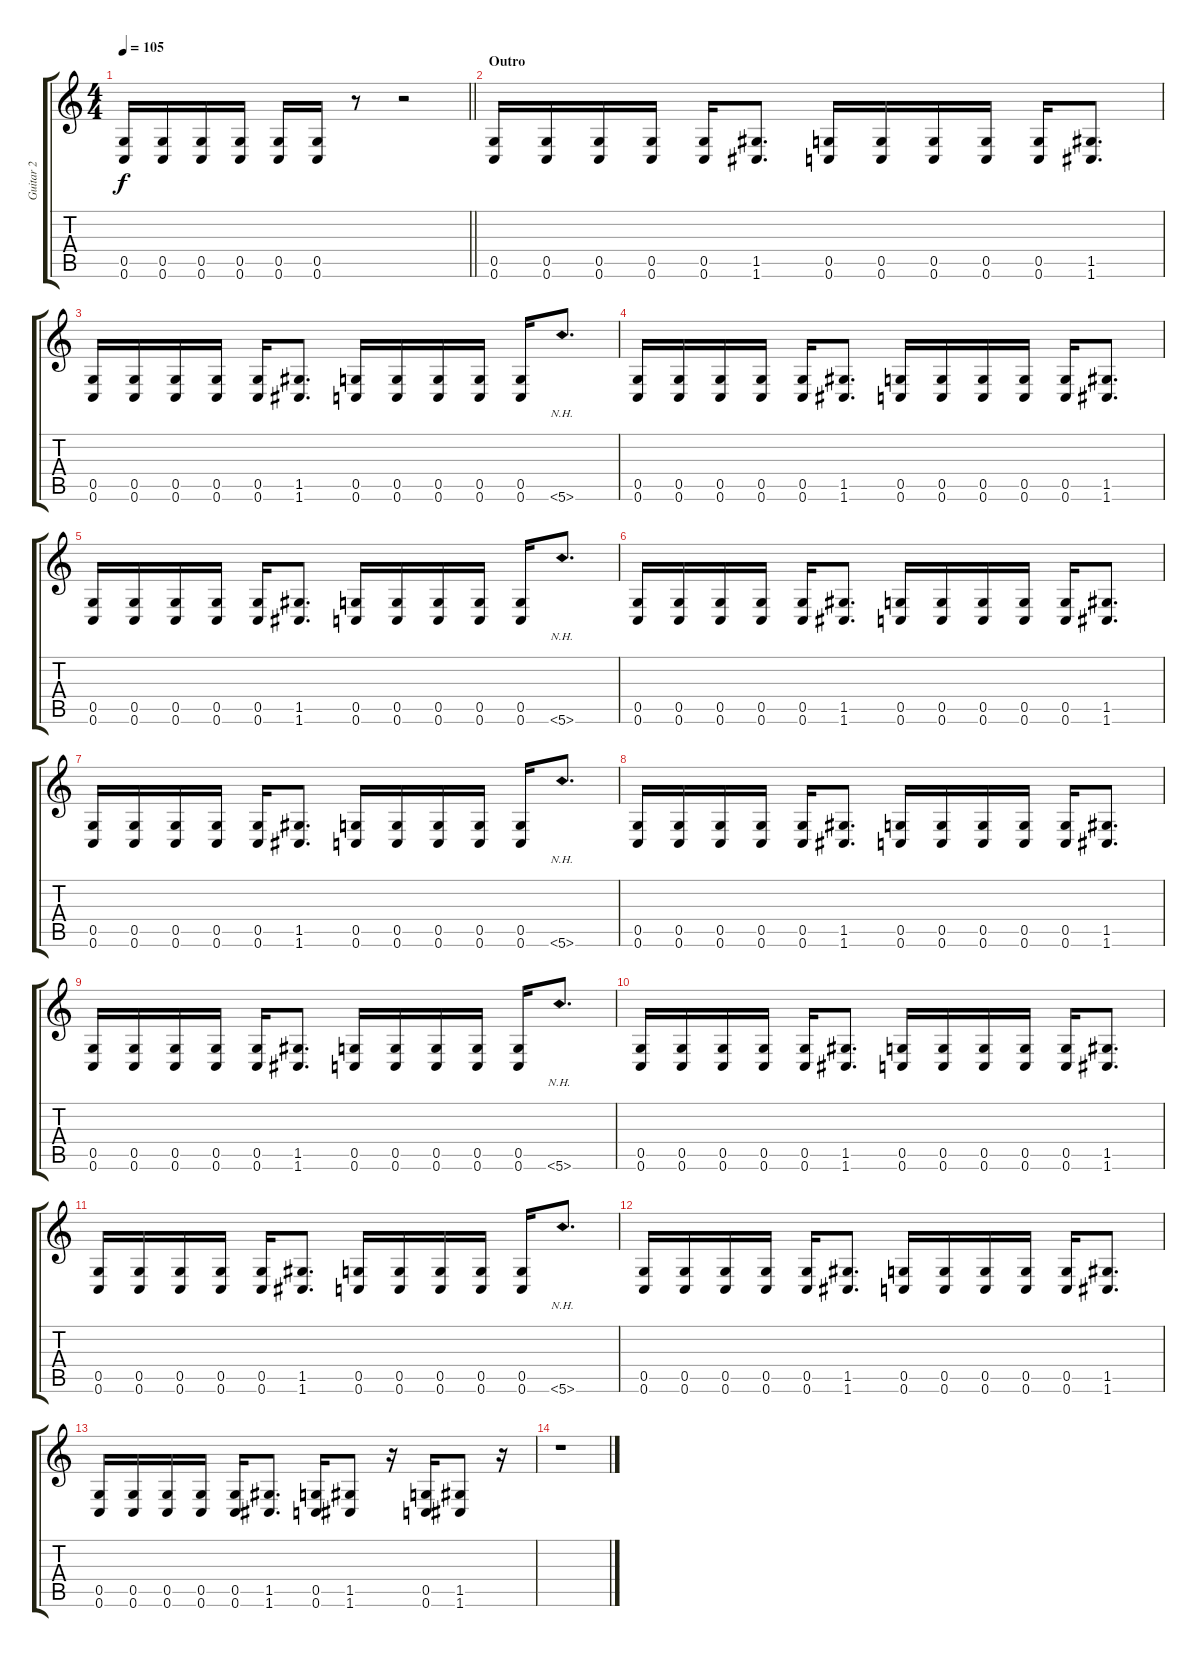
\track ("Guitar 2" "Guitar 2") {instrument distortionguitar}
\staff {score tabs}
\tuning (D4 A3 F3 C3 G2 C2) {hide}
\ts (4 4)
\tempo 105
\clef g2
\barLineRight lightlight
\ks c
(0.5 0.6).16{dy f} (0.5 0.6).16 (0.5 0.6).16 (0.5 0.6).16 (0.5 0.6).16 (0.5 0.6).16 r.8 r.2 |
\section ("" "Outro")
(0.5 0.6).16 (0.5 0.6).16 (0.5 0.6).16 (0.5 0.6).16 (0.5 0.6).16 (1.5 1.6).8{d} (0.5 0.6).16 (0.5 0.6).16 (0.5 0.6).16 (0.5 0.6).16 (0.5 0.6).16 (1.5 1.6).8{d} |
(0.5 0.6).16 (0.5 0.6).16 (0.5 0.6).16 (0.5 0.6).16 (0.5 0.6).16 (1.5 1.6).8{d} (0.5 0.6).16 (0.5 0.6).16 (0.5 0.6).16 (0.5 0.6).16 (0.5 0.6).16 5.6{nh}.8{d} |
(0.5 0.6).16 (0.5 0.6).16 (0.5 0.6).16 (0.5 0.6).16 (0.5 0.6).16 (1.5 1.6).8{d} (0.5 0.6).16 (0.5 0.6).16 (0.5 0.6).16 (0.5 0.6).16 (0.5 0.6).16 (1.5 1.6).8{d} |
(0.5 0.6).16 (0.5 0.6).16 (0.5 0.6).16 (0.5 0.6).16 (0.5 0.6).16 (1.5 1.6).8{d} (0.5 0.6).16 (0.5 0.6).16 (0.5 0.6).16 (0.5 0.6).16 (0.5 0.6).16 5.6{nh}.8{d} |
(0.5 0.6).16 (0.5 0.6).16 (0.5 0.6).16 (0.5 0.6).16 (0.5 0.6).16 (1.5 1.6).8{d} (0.5 0.6).16 (0.5 0.6).16 (0.5 0.6).16 (0.5 0.6).16 (0.5 0.6).16 (1.5 1.6).8{d} |
(0.5 0.6).16 (0.5 0.6).16 (0.5 0.6).16 (0.5 0.6).16 (0.5 0.6).16 (1.5 1.6).8{d} (0.5 0.6).16 (0.5 0.6).16 (0.5 0.6).16 (0.5 0.6).16 (0.5 0.6).16 5.6{nh}.8{d} |
(0.5 0.6).16 (0.5 0.6).16 (0.5 0.6).16 (0.5 0.6).16 (0.5 0.6).16 (1.5 1.6).8{d} (0.5 0.6).16 (0.5 0.6).16 (0.5 0.6).16 (0.5 0.6).16 (0.5 0.6).16 (1.5 1.6).8{d} |
(0.5 0.6).16 (0.5 0.6).16 (0.5 0.6).16 (0.5 0.6).16 (0.5 0.6).16 (1.5 1.6).8{d} (0.5 0.6).16 (0.5 0.6).16 (0.5 0.6).16 (0.5 0.6).16 (0.5 0.6).16 5.6{nh}.8{d} |
(0.5 0.6).16 (0.5 0.6).16 (0.5 0.6).16 (0.5 0.6).16 (0.5 0.6).16 (1.5 1.6).8{d} (0.5 0.6).16 (0.5 0.6).16 (0.5 0.6).16 (0.5 0.6).16 (0.5 0.6).16 (1.5 1.6).8{d} |
(0.5 0.6).16 (0.5 0.6).16 (0.5 0.6).16 (0.5 0.6).16 (0.5 0.6).16 (1.5 1.6).8{d} (0.5 0.6).16 (0.5 0.6).16 (0.5 0.6).16 (0.5 0.6).16 (0.5 0.6).16 5.6{nh}.8{d} |
(0.5 0.6).16 (0.5 0.6).16 (0.5 0.6).16 (0.5 0.6).16 (0.5 0.6).16 (1.5 1.6).8{d} (0.5 0.6).16 (0.5 0.6).16 (0.5 0.6).16 (0.5 0.6).16 (0.5 0.6).16 (1.5 1.6).8{d} |
(0.5 0.6).16 (0.5 0.6).16 (0.5 0.6).16 (0.5 0.6).16 (0.5 0.6).16 (1.5 1.6).8{d} (0.5 0.6).16 (1.5 1.6).8 r.16 (0.5 0.6).16 (1.5 1.6).8 r.16 |
r.1
